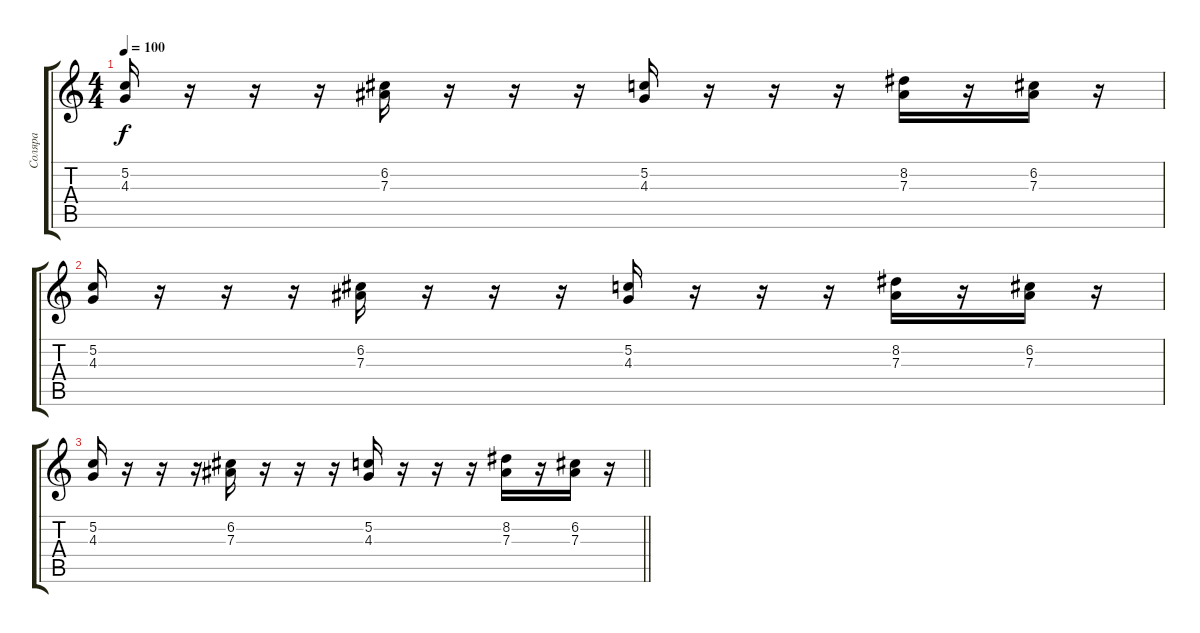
\track ("Соляра" "Соляра") {instrument overdrivenguitar}
\staff {score tabs}
\tuning (C4 G3 Eb3 Bb2 F2 C2) {hide}
\ts (4 4)
\tempo 100
\clef g2
\ks c
(5.2 4.3).16{dy f} r.16 r.16 r.16 (6.2 7.3).16 r.16 r.16 r.16 (5.2 4.3).16 r.16 r.16 r.16 (8.2 7.3).16 r.16 (6.2 7.3).16 r.16 |
(5.2 4.3).16 r.16 r.16 r.16 (6.2 7.3).16 r.16 r.16 r.16 (5.2 4.3).16 r.16 r.16 r.16 (8.2 7.3).16 r.16 (6.2 7.3).16 r.16 |
\barLineRight lightlight
(5.2 4.3).16 r.16 r.16 r.16 (6.2 7.3).16 r.16 r.16 r.16 (5.2 4.3).16 r.16 r.16 r.16 (8.2 7.3).16 r.16 (6.2 7.3).16 r.16
